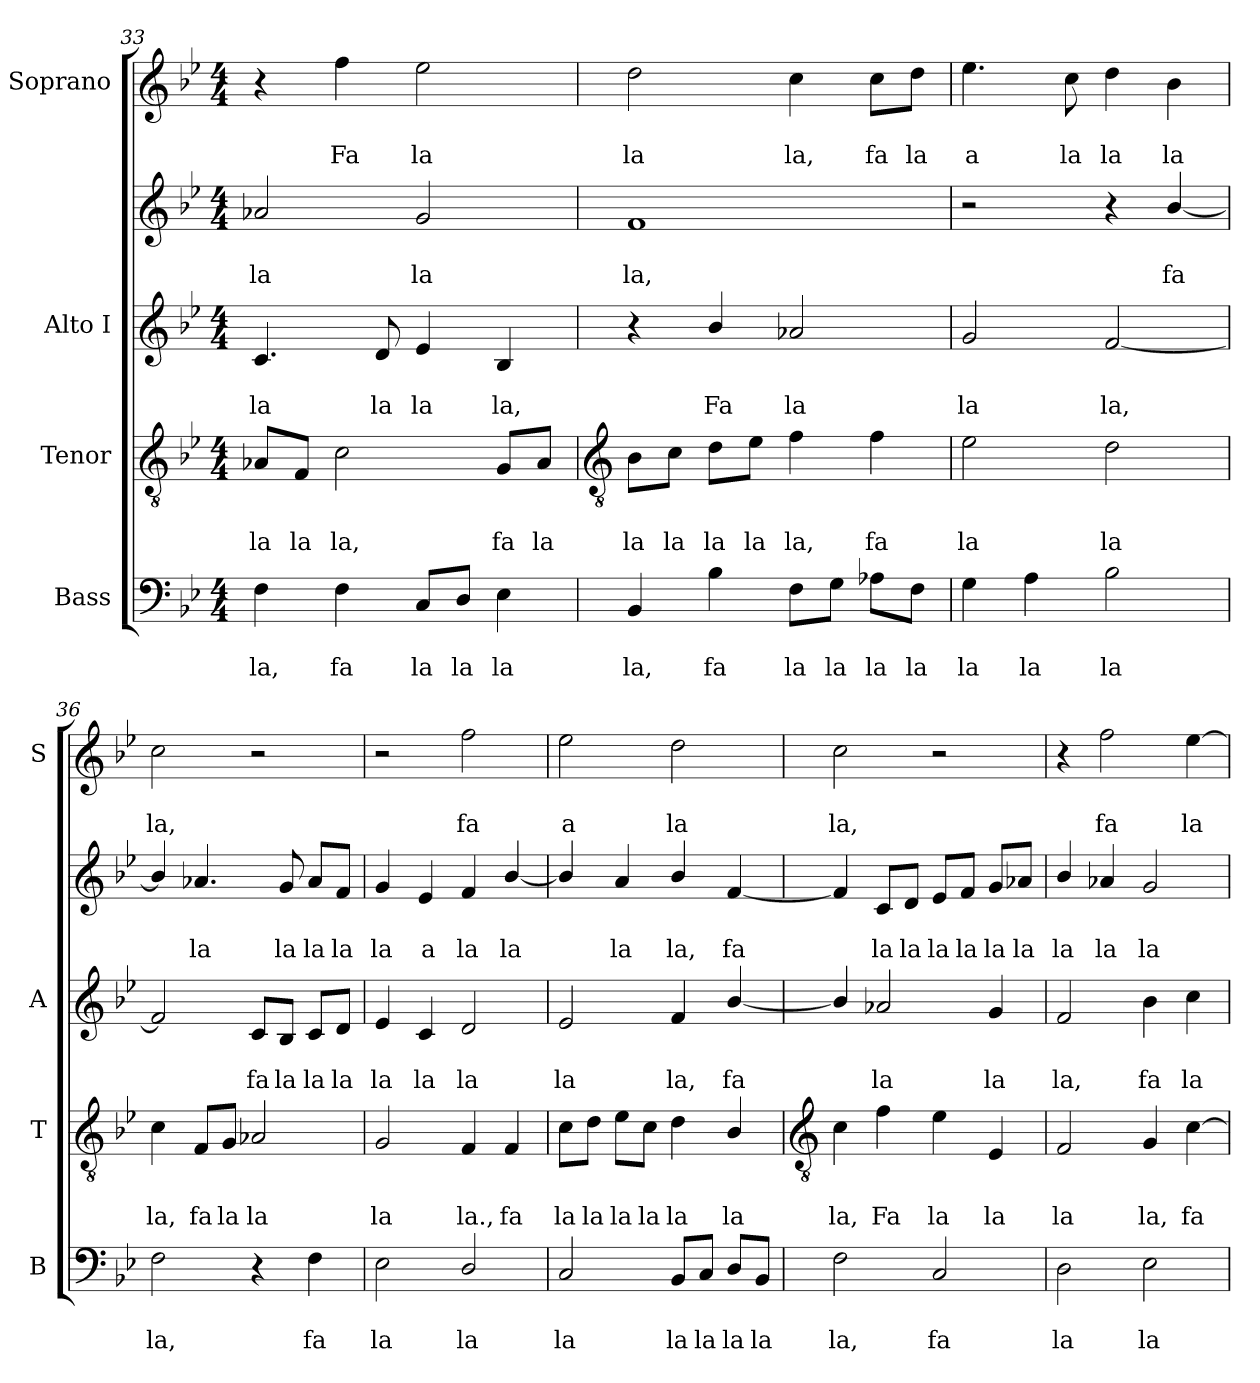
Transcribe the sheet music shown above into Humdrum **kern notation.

**kern	**text	**text	**kern	**text	**text	**kern	**text	**text	**kern	**text	**text	**kern	**text	**text
*part4	*part4	*part4	*part3	*part3	*part3	*part2	*part2	*part2	*part2	*part2	*part2	*part1	*part1	*part1
*staff5	*staff5	*staff5	*staff4	*staff4	*staff4	*staff3	*staff3	*staff3	*staff2	*staff2	*staff2	*staff1	*staff1	*staff1
*I"Bass	*	*	*I"Tenor	*	*	*I"Alto I	*	*	*	*	*	*I"Soprano	*	*
*I'B	*	*	*I'T	*	*	*I'A	*	*	*	*	*	*I'S	*	*
*clefF4	*	*	*clefGv2	*	*	*clefG2	*	*	*clefG2	*	*	*clefG2	*	*
*k[b-e-]	*	*	*k[b-e-]	*	*	*k[b-e-]	*	*	*k[b-e-]	*	*	*k[b-e-]	*	*
*B-:	*	*	*B-:	*	*	*B-:	*	*	*B-:	*	*	*B-:	*	*
*M4/4	*	*	*M4/4	*	*	*M4/4	*	*	*M4/4	*	*	*M4/4	*	*
=33	=33	=33	=33	=33	=33	=33	=33	=33	=33	=33	=33	=33	=33	=33
!	!	!LO:LY:b	!	!	!LO:LY:b	!	!	!LO:LY:b	!	!	!LO:LY:b	!	!	!
4F	.	la,	8A-X/L	.	la	4.c	.	la	2a-X	.	la	4r	.	.
!	!	!	!	!	!LO:LY:b	!	!	!	!	!	!	!	!	!
.	.	.	8F/J	.	la	.	.	.	.	.	.	.	.	.
!	!	!LO:LY:b	!	!	!LO:LY:b	!	!	!	!	!	!	!	!	!LO:LY:b
4F	.	fa	2c	.	la,	.	.	.	.	.	.	4ff	.	Fa
!	!	!	!	!	!	!	!	!LO:LY:b	!	!	!	!	!	!
.	.	.	.	.	.	8d	.	la	.	.	.	.	.	.
!	!	!LO:LY:b	!	!	!	!	!	!LO:LY:b	!	!	!LO:LY:b	!	!	!LO:LY:b
8C/L	.	la	.	.	.	4e-	.	la	2g	.	la	2ee-	.	la
!	!	!LO:LY:b	!	!	!	!	!	!	!	!	!	!	!	!
8D/J	.	la	.	.	.	.	.	.	.	.	.	.	.	.
!	!	!LO:LY:b	!	!	!LO:LY:b	!	!	!LO:LY:b	!	!	!	!	!	!
4E-	.	la	8G/L	.	fa	4B-	.	la,	.	.	.	.	.	.
!	!	!	!	!	!LO:LY:b	!	!	!	!	!	!	!	!	!
.	.	.	8A-/J	.	la	.	.	.	.	.	.	.	.	.
!!LO:LB:g=z
=34	=34	=34	=34	=34	=34	=34	=34	=34	=34	=34	=34	=34	=34	=34
*	*	*	*clefGv2	*	*	*	*	*	*	*	*	*	*	*
!	!	!LO:LY:b	!	!	!LO:LY:b	!	!	!	!	!	!LO:LY:b	!	!	!LO:LY:b
4BB-	.	la,	8B-\L	.	la	4r	.	.	1f	.	la,	2dd	.	la
!	!	!	!	!	!LO:LY:b	!	!	!	!	!	!	!	!	!
.	.	.	8c\J	.	la	.	.	.	.	.	.	.	.	.
!	!	!LO:LY:b	!	!	!LO:LY:b	!	!	!LO:LY:b	!	!	!	!	!	!
4B-	.	fa	8d\L	.	la	4b-/	.	Fa	.	.	.	.	.	.
!	!	!	!	!	!LO:LY:b	!	!	!	!	!	!	!	!	!
.	.	.	8e-\J	.	la	.	.	.	.	.	.	.	.	.
!	!	!LO:LY:b	!	!	!LO:LY:b	!	!	!LO:LY:b	!	!	!	!	!	!LO:LY:b
8F\L	.	la	4f	.	la,	2a-X	.	la	.	.	.	4cc	.	la,
!	!	!LO:LY:b	!	!	!	!	!	!	!	!	!	!	!	!
8G\J	.	la	.	.	.	.	.	.	.	.	.	.	.	.
!	!	!LO:LY:b	!	!	!LO:LY:b	!	!	!	!	!	!	!	!	!LO:LY:b
8A-X\L	.	la	4f	.	fa	.	.	.	.	.	.	8cc\L	.	fa
!	!	!LO:LY:b	!	!	!	!	!	!	!	!	!	!	!	!LO:LY:b
8F\J	.	la	.	.	.	.	.	.	.	.	.	8dd\J	.	la
=35	=35	=35	=35	=35	=35	=35	=35	=35	=35	=35	=35	=35	=35	=35
!	!	!LO:LY:b	!	!	!LO:LY:b	!	!	!LO:LY:b	!	!	!	!	!	!LO:LY:b
4G	.	la	2e-	.	la	2g	.	la	2r	.	.	4.ee-	.	a
!	!	!LO:LY:b	!	!	!	!	!	!	!	!	!	!	!	!
4A	.	la	.	.	.	.	.	.	.	.	.	.	.	.
!	!	!	!	!	!	!	!	!	!	!	!	!	!	!LO:LY:b
.	.	.	.	.	.	.	.	.	.	.	.	8cc	.	la
!	!	!LO:LY:b	!	!	!LO:LY:b	!	!	!LO:LY:b	!	!	!	!	!	!LO:LY:b
2B-	.	la	2d	.	la	[2f	.	la,	4r	.	.	4dd	.	la
!	!	!	!	!	!	!	!	!	!	!	!LO:LY:b	!	!	!LO:LY:b
.	.	.	.	.	.	.	.	.	[4b-/	.	fa	4b-	.	la
=36	=36	=36	=36	=36	=36	=36	=36	=36	=36	=36	=36	=36	=36	=36
!	!	!LO:LY:b	!	!	!LO:LY:b	!	!	!	!	!	!	!	!	!LO:LY:b
2F	.	la,	4c	.	la,	2f]	.	.	4b-/]	.	.	2cc	.	la,
!	!	!	!	!	!LO:LY:b	!	!	!	!	!	!LO:LY:b	!	!	!
.	.	.	8F/L	.	fa	.	.	.	4.a-X	.	la	.	.	.
!	!	!	!	!	!LO:LY:b	!	!	!	!	!	!	!	!	!
.	.	.	8G/J	.	la	.	.	.	.	.	.	.	.	.
!	!	!	!	!	!LO:LY:b	!	!	!LO:LY:b	!	!	!	!	!	!
4r	.	.	2A-X	.	la	8c/L	.	fa	.	.	.	2r	.	.
!	!	!	!	!	!	!	!	!LO:LY:b	!	!	!LO:LY:b	!	!	!
.	.	.	.	.	.	8B-/J	.	la	8g	.	la	.	.	.
!	!	!LO:LY:b	!	!	!	!	!	!LO:LY:b	!	!	!LO:LY:b	!	!	!
4F	.	fa	.	.	.	8c/L	.	la	8a-/L	.	la	.	.	.
!	!	!	!	!	!	!	!	!LO:LY:b	!	!	!LO:LY:b	!	!	!
.	.	.	.	.	.	8d/J	.	la	8f/J	.	la	.	.	.
=37	=37	=37	=37	=37	=37	=37	=37	=37	=37	=37	=37	=37	=37	=37
!	!	!LO:LY:b	!	!	!LO:LY:b	!	!	!LO:LY:b	!	!	!LO:LY:b	!	!	!
2E-	.	la	2G	.	la	4e-	.	la	4g	.	la	2r	.	.
!	!	!	!	!	!	!	!	!LO:LY:b	!	!	!LO:LY:b	!	!	!
.	.	.	.	.	.	4c	.	la	4e-	.	a	.	.	.
!	!	!LO:LY:b	!	!	!LO:LY:b	!	!	!LO:LY:b	!	!	!LO:LY:b	!	!	!LO:LY:b
2D/	.	la	4F	.	la.,	2d	.	la	4f	.	la	2ff	.	fa
!	!	!	!	!	!LO:LY:b	!	!	!	!	!	!LO:LY:b	!	!	!
.	.	.	4F	.	fa	.	.	.	[4b-/	.	la	.	.	.
=38	=38	=38	=38	=38	=38	=38	=38	=38	=38	=38	=38	=38	=38	=38
!	!	!LO:LY:b	!	!	!LO:LY:b	!	!	!LO:LY:b	!	!	!	!	!	!LO:LY:b
2C	.	la	8c\L	.	la	2e-	.	la	4b-/]	.	.	2ee-	.	a
!	!	!	!	!	!LO:LY:b	!	!	!	!	!	!	!	!	!
.	.	.	8d\J	.	la	.	.	.	.	.	.	.	.	.
!	!	!	!	!	!LO:LY:b	!	!	!	!	!	!LO:LY:b	!	!	!
.	.	.	8e-\L	.	la	.	.	.	4a	.	la	.	.	.
!	!	!	!	!	!LO:LY:b	!	!	!	!	!	!	!	!	!
.	.	.	8c\J	.	la	.	.	.	.	.	.	.	.	.
!	!	!LO:LY:b	!	!	!LO:LY:b	!	!	!LO:LY:b	!	!	!LO:LY:b	!	!	!LO:LY:b
8BB-/L	.	la	4d	.	la	4f	.	la,	4b-/	.	la,	2dd	.	la
!	!	!LO:LY:b	!	!	!	!	!	!	!	!	!	!	!	!
8C/J	.	la	.	.	.	.	.	.	.	.	.	.	.	.
!	!	!LO:LY:b	!	!	!LO:LY:b	!	!	!LO:LY:b	!	!	!LO:LY:b	!	!	!
8D/L	.	la	4B-/	.	la	[4b-/	.	fa	[4f	.	fa	.	.	.
!	!	!LO:LY:b	!	!	!	!	!	!	!	!	!	!	!	!
8BB-/J	.	la	.	.	.	.	.	.	.	.	.	.	.	.
!!LO:LB:g=z
=39	=39	=39	=39	=39	=39	=39	=39	=39	=39	=39	=39	=39	=39	=39
*	*	*	*clefGv2	*	*	*	*	*	*	*	*	*	*	*
!	!	!LO:LY:b	!	!	!LO:LY:b	!	!	!	!	!	!	!	!	!LO:LY:b
2F	.	la,	4c	.	la,	4b-/]	.	.	4f]	.	.	2cc	.	la,
!	!	!	!	!	!LO:LY:b	!	!	!LO:LY:b	!	!	!LO:LY:b	!	!	!
.	.	.	4f	.	Fa	2a-X	.	la	8c/L	.	la	.	.	.
!	!	!	!	!	!	!	!	!	!	!	!LO:LY:b	!	!	!
.	.	.	.	.	.	.	.	.	8d/J	.	la	.	.	.
!	!	!LO:LY:b	!	!	!LO:LY:b	!	!	!	!	!	!LO:LY:b	!	!	!
2C	.	fa	4e-	.	la	.	.	.	8e-/L	.	la	2r	.	.
!	!	!	!	!	!	!	!	!	!	!	!LO:LY:b	!	!	!
.	.	.	.	.	.	.	.	.	8f/J	.	la	.	.	.
!	!	!	!	!	!LO:LY:b	!	!	!LO:LY:b	!	!	!LO:LY:b	!	!	!
.	.	.	4E-	.	la	4g	.	la	8g/L	.	la	.	.	.
!	!	!	!	!	!	!	!	!	!	!	!LO:LY:b	!	!	!
.	.	.	.	.	.	.	.	.	8a-X/J	.	la	.	.	.
=40	=40	=40	=40	=40	=40	=40	=40	=40	=40	=40	=40	=40	=40	=40
!	!	!LO:LY:b	!	!	!LO:LY:b	!	!	!LO:LY:b	!	!	!LO:LY:b	!	!	!
2D	.	la	2F	.	la	2f	.	la,	4b-/	.	la	4r	.	.
!	!	!	!	!	!	!	!	!	!	!	!LO:LY:b	!	!	!LO:LY:b
.	.	.	.	.	.	.	.	.	4a-X	.	la	2ff	.	fa
!	!	!LO:LY:b	!	!	!LO:LY:b	!	!	!LO:LY:b	!	!	!LO:LY:b	!	!	!
2E-	.	la	4G	.	la,	4b-	.	fa	2g	.	la	.	.	.
!	!	!	!	!	!LO:LY:b	!	!	!LO:LY:b	!	!	!	!	!	!LO:LY:b
.	.	.	[4c	.	fa	4cc	.	la	.	.	.	[4ee-	.	la
=	=	=	=	=	=	=	=	=	=	=	=	=	=	=
*-	*-	*-	*-	*-	*-	*-	*-	*-	*-	*-	*-	*-	*-	*-
